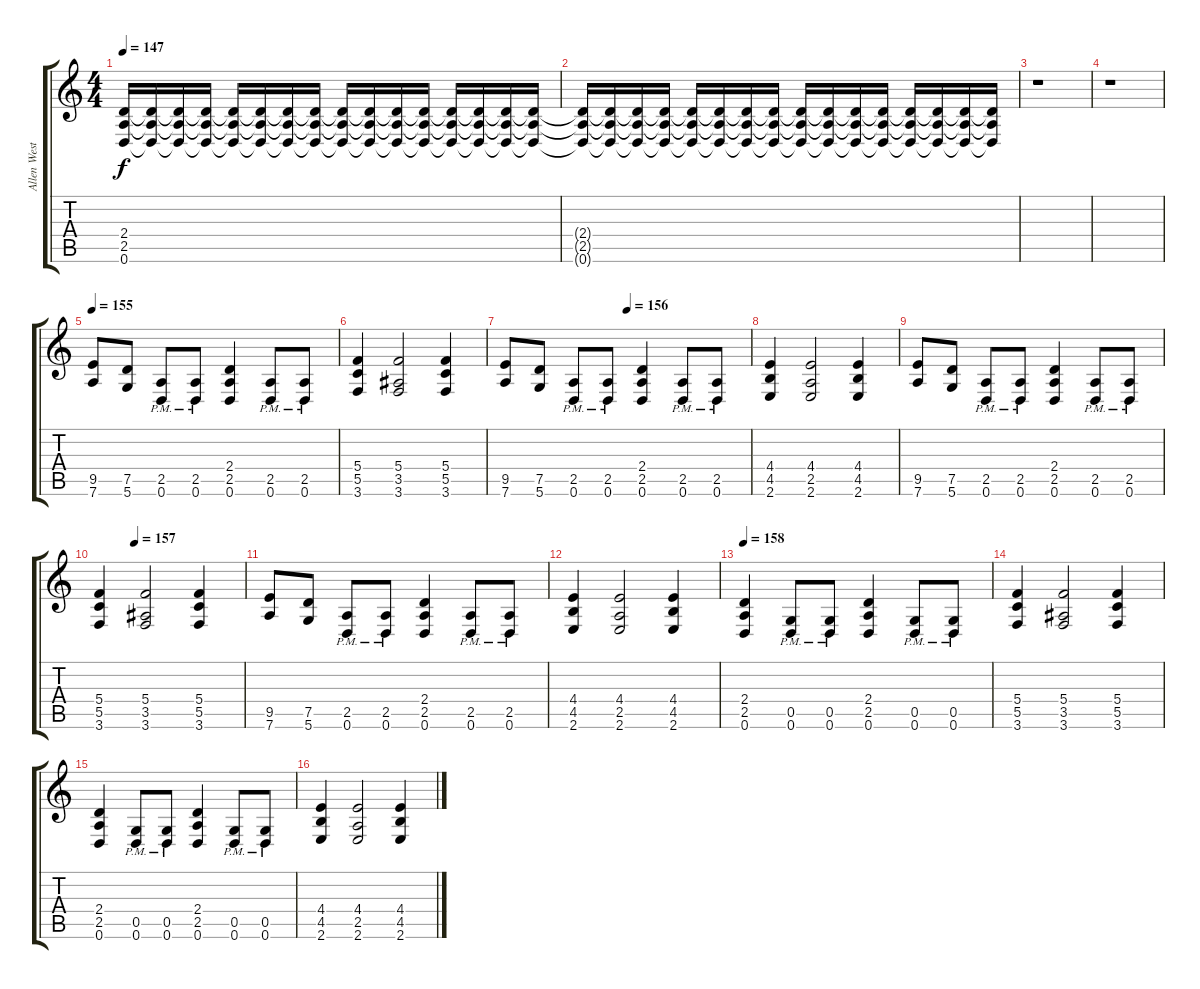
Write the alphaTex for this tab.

\track ("Allen West (Rhythm)" "Allen West") {instrument distortionguitar}
\staff {score tabs}
\tuning (D4 A3 F3 C3 G2 D2) {hide}
\ts (4 4)
\tempo 147
\clef g2
\ks c
(2.4 2.5 0.6).16{dy f} (2.4{t} 2.5{t} 0.6{t}).16 (2.4{t} 2.5{t} 0.6{t}).16 (2.4{t} 2.5{t} 0.6{t}).16 (2.4{t} 2.5{t} 0.6{t}).16 (2.4{t} 2.5{t} 0.6{t}).16 (2.4{t} 2.5{t} 0.6{t}).16{volume 14} (2.4{t} 2.5{t} 0.6{t}).16 (2.4{t} 2.5{t} 0.6{t}).16 (2.4{t} 2.5{t} 0.6{t}).16 (2.4{t} 2.5{t} 0.6{t}).16 (2.4{t} 2.5{t} 0.6{t}).16 (2.4{t} 2.5{t} 0.6{t}).16{volume 12} (2.4{t} 2.5{t} 0.6{t}).16 (2.4{t} 2.5{t} 0.6{t}).16 (2.4{t} 2.5{t} 0.6{t}).16 |
(2.4{t} 2.5{t} 0.6{t}).16 (2.4{t} 2.5{t} 0.6{t}).16 (2.4{t} 2.5{t} 0.6{t}).16{volume 10} (2.4{t} 2.5{t} 0.6{t}).16 (2.4{t} 2.5{t} 0.6{t}).16 (2.4{t} 2.5{t} 0.6{t}).16{volume 8} (2.4{t} 2.5{t} 0.6{t}).16 (2.4{t} 2.5{t} 0.6{t}).16 (2.4{t} 2.5{t} 0.6{t}).16{volume 6} (2.4{t} 2.5{t} 0.6{t}).16 (2.4{t} 2.5{t} 0.6{t}).16 (2.4{t} 2.5{t} 0.6{t}).16{volume 5} (2.4{t} 2.5{t} 0.6{t}).16 (2.4{t} 2.5{t} 0.6{t}).16 (2.4{t} 2.5{t} 0.6{t}).16{volume 4} (2.4{t} 2.5{t} 0.6{t}).16 |
r.1 |
r.1 |
\tempo 155
(9.5 7.6).8{volume 16} (7.5 5.6).8 (2.5{pm} 0.6).8 (2.5{pm} 0.6).8 (2.4 2.5 0.6).4 (2.5{pm} 0.6).8 (2.5{pm} 0.6).8 |
(5.4 5.5 3.6).4 (5.4 3.5 3.6).2 (5.4 5.5 3.6).4 |
\tempo (156 0.5)
(9.5 7.6).8 (7.5 5.6).8 (2.5{pm} 0.6).8 (2.5{pm} 0.6).8 (2.4 2.5 0.6).4 (2.5{pm} 0.6).8 (2.5{pm} 0.6).8 |
(4.4 4.5 2.6).4 (4.4 2.5 2.6).2 (4.4 4.5 2.6).4 |
(9.5 7.6).8 (7.5 5.6).8 (2.5{pm} 0.6).8 (2.5{pm} 0.6).8 (2.4 2.5 0.6).4 (2.5{pm} 0.6).8 (2.5{pm} 0.6).8 |
\tempo (157 0.25)
(5.4 5.5 3.6).4 (5.4 3.5 3.6).2 (5.4 5.5 3.6).4 |
(9.5 7.6).8 (7.5 5.6).8 (2.5{pm} 0.6).8 (2.5{pm} 0.6).8 (2.4 2.5 0.6).4 (2.5{pm} 0.6).8 (2.5{pm} 0.6).8 |
(4.4 4.5 2.6).4 (4.4 2.5 2.6).2 (4.4 4.5 2.6).4 |
\tempo 158
(2.4 2.5 0.6).4 (0.5{pm} 0.6).8 (0.5{pm} 0.6).8 (2.4 2.5 0.6).4 (0.5{pm} 0.6).8 (0.5{pm} 0.6).8 |
(5.4 5.5 3.6).4 (5.4 3.5 3.6).2 (5.4 5.5 3.6).4 |
(2.4 2.5 0.6).4 (0.5{pm} 0.6).8 (0.5{pm} 0.6).8 (2.4 2.5 0.6).4 (0.5{pm} 0.6).8 (0.5{pm} 0.6).8 |
(4.4 4.5 2.6).4 (4.4 2.5 2.6).2 (4.4 4.5 2.6).4
